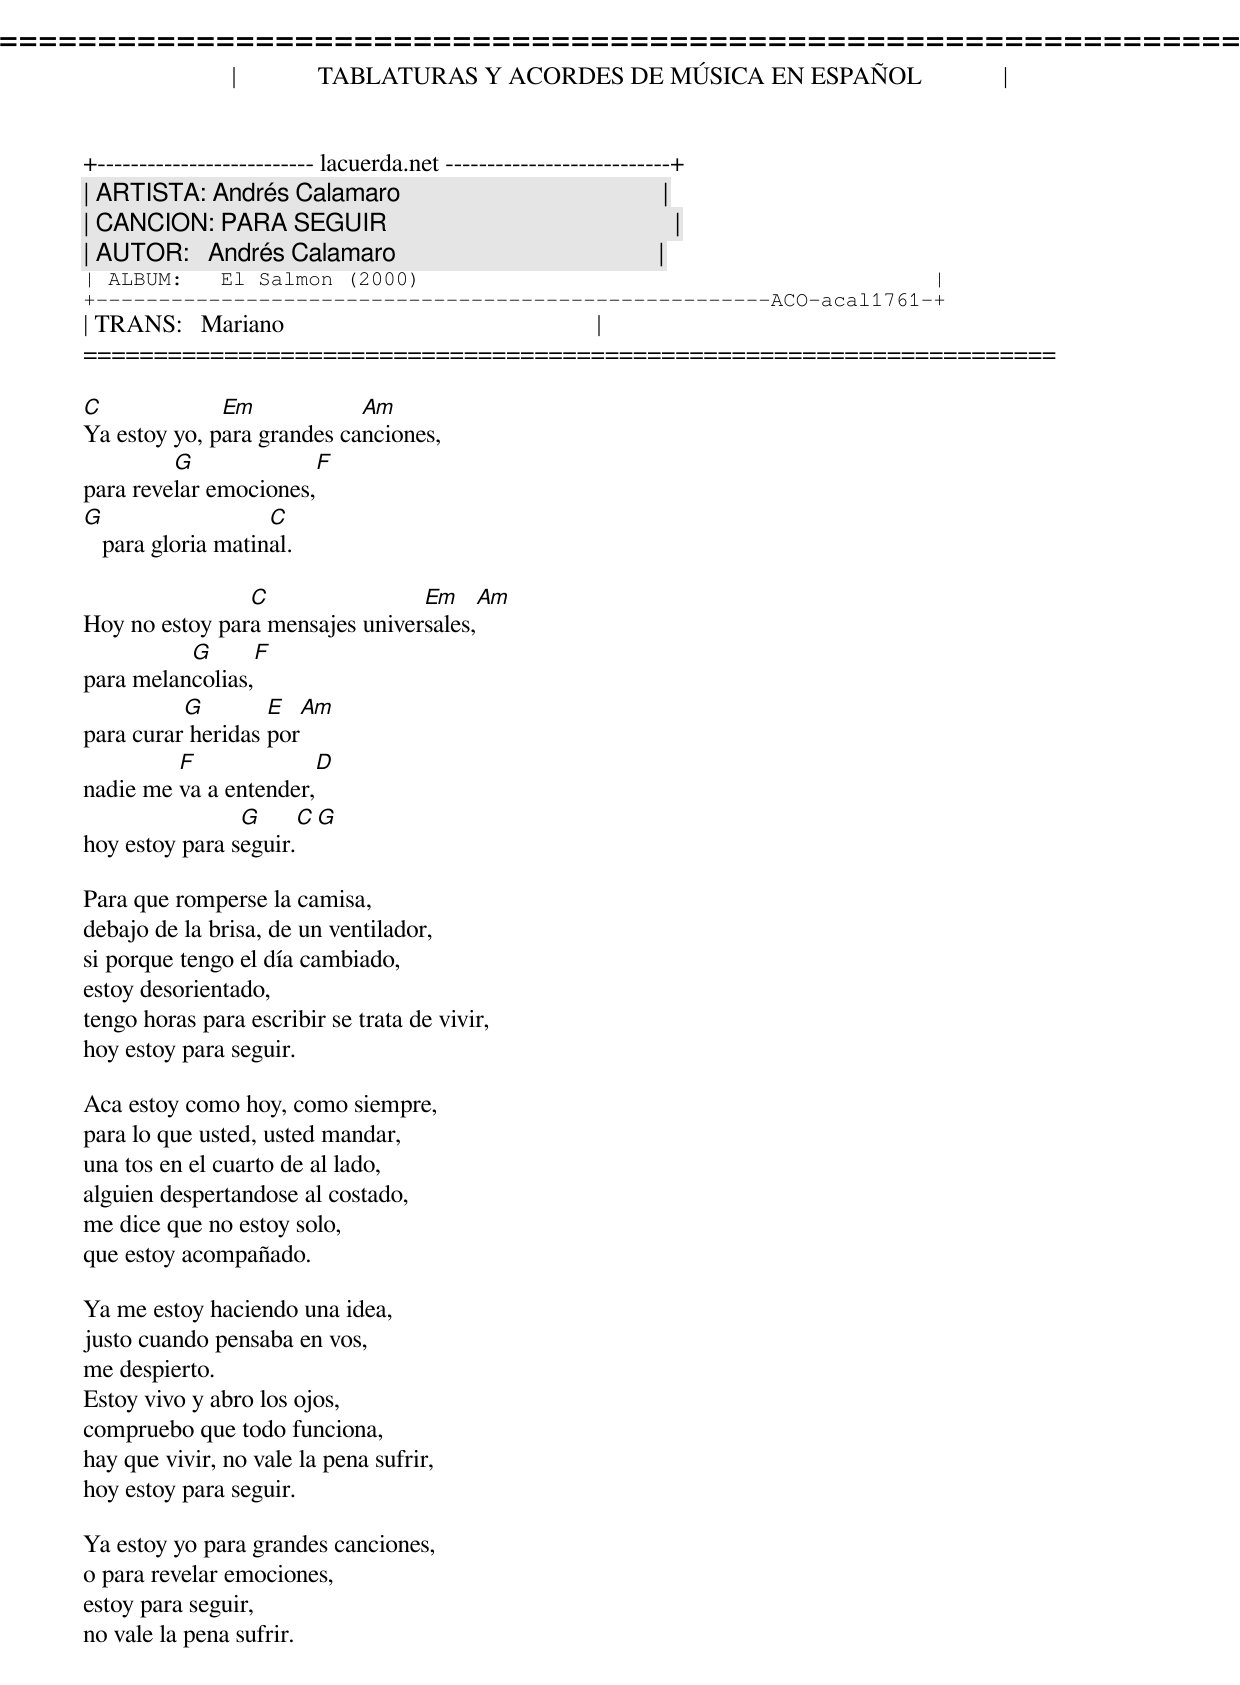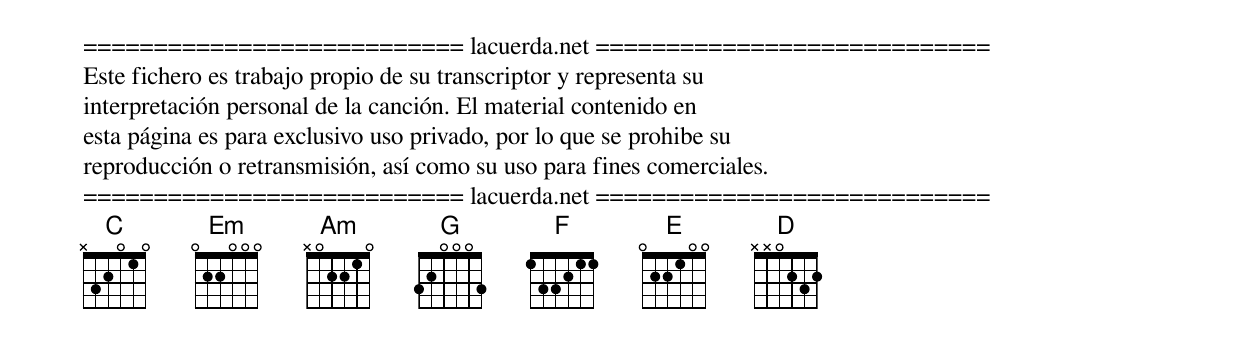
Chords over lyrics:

=====================================================================
|             TABLATURAS Y ACORDES DE MÚSICA EN ESPAÑOL             |
+-------------------------- lacuerda.net ---------------------------+
| ARTISTA: Andrés Calamaro                                          |
| CANCION: PARA SEGUIR                                              |
| AUTOR:   Andrés Calamaro                                          |
| ALBUM:   El Salmon (2000)                                         |
+------------------------------------------------------ACO-acal1761-+
| TRANS:   Mariano                                                  |
=====================================================================

C             Em            Am
Ya estoy yo, para grandes canciones,
         G             F
para revelar emociones,
G                   C
   para gloria matinal.

                C                Em           Am
Hoy no estoy para mensajes universales,
          G       F
para melancolias,
          G        E           Am
para curar heridas por
         F                       D
nadie me va a entender,
                G               C  G
hoy estoy para seguir.

Para que romperse la camisa,
debajo de la brisa, de un ventilador,
si porque tengo el día cambiado,
estoy desorientado,
tengo horas para escribir se trata de vivir,
hoy estoy para seguir.

Aca estoy como hoy, como siempre,
para lo que usted, usted mandar,
una tos en el cuarto de al lado,
alguien despertandose al costado,
me dice que no estoy solo,
que estoy acompañado.

Ya me estoy haciendo una idea,
justo cuando pensaba en vos,
me despierto.
Estoy vivo y abro los ojos,
compruebo que todo funciona,
hay que vivir, no vale la pena sufrir,
hoy estoy para seguir.

Ya estoy yo para grandes canciones,
o para revelar emociones,
estoy para seguir,
no vale la pena sufrir.


=========================== lacuerda.net ============================
Este fichero es trabajo propio de su transcriptor y representa su
interpretación personal de la canción. El material contenido en
esta página es para exclusivo uso privado, por lo que se prohibe su
reproducción o retransmisión, así como su uso para fines comerciales.
=========================== lacuerda.net ============================
